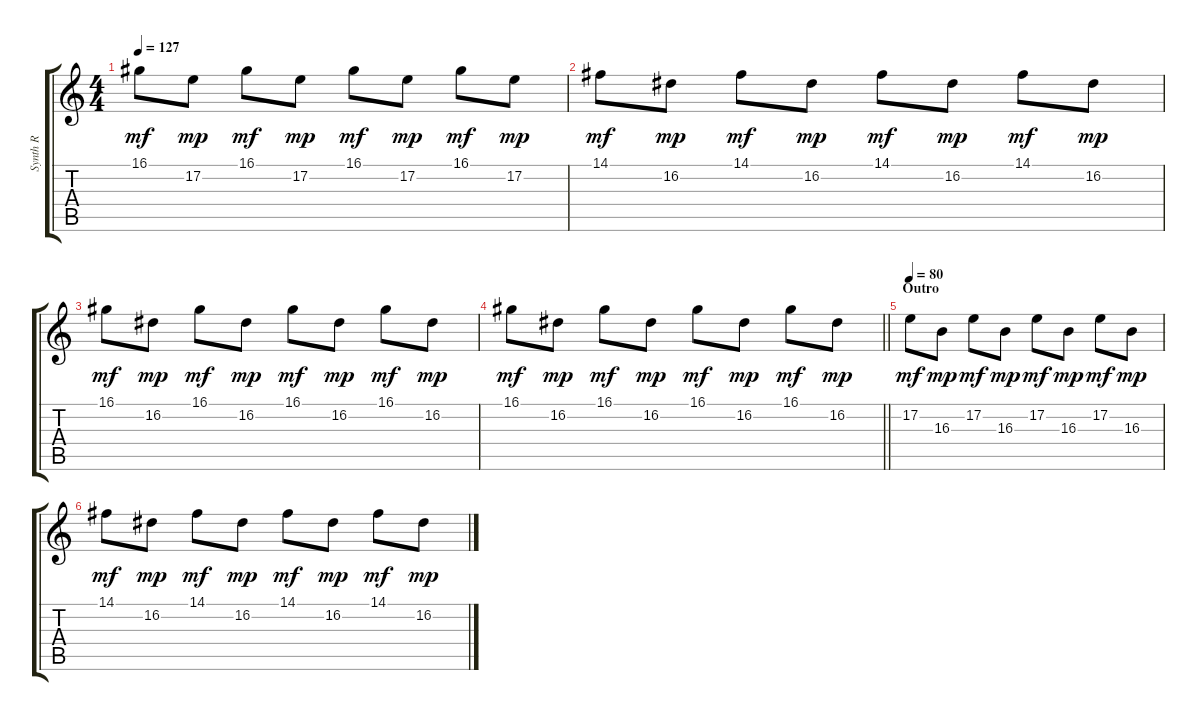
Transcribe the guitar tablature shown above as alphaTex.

\track ("Synth R" "Synth R") {instrument stringensemble1}
\staff {score tabs}
\tuning (E4 B3 G3 D3 A2 E2) {hide}
\ts (4 4)
\tempo 127
\clef g2
\ks c
16.1.8{dy mf} 17.2.8{dy mp} 16.1.8{dy mf} 17.2.8{dy mp} 16.1.8{dy mf} 17.2.8{dy mp} 16.1.8{dy mf} 17.2.8{dy mp} |
14.1.8{dy mf} 16.2.8{dy mp} 14.1.8{dy mf} 16.2.8{dy mp} 14.1.8{dy mf} 16.2.8{dy mp} 14.1.8{dy mf} 16.2.8{dy mp} |
16.1.8{dy mf} 16.2.8{dy mp} 16.1.8{dy mf} 16.2.8{dy mp} 16.1.8{dy mf} 16.2.8{dy mp} 16.1.8{dy mf} 16.2.8{dy mp} |
\barLineRight lightlight
16.1.8{dy mf} 16.2.8{dy mp} 16.1.8{dy mf} 16.2.8{dy mp} 16.1.8{dy mf} 16.2.8{dy mp} 16.1.8{dy mf} 16.2.8{dy mp} |
\section ("" "Outro")
\tempo 80
17.2.8{dy mf} 16.3.8{dy mp} 17.2.8{dy mf} 16.3.8{dy mp} 17.2.8{dy mf} 16.3.8{dy mp} 17.2.8{dy mf} 16.3.8{dy mp} |
14.1.8{dy mf} 16.2.8{dy mp} 14.1.8{dy mf} 16.2.8{dy mp} 14.1.8{dy mf} 16.2.8{dy mp} 14.1.8{dy mf} 16.2.8{dy mp}
